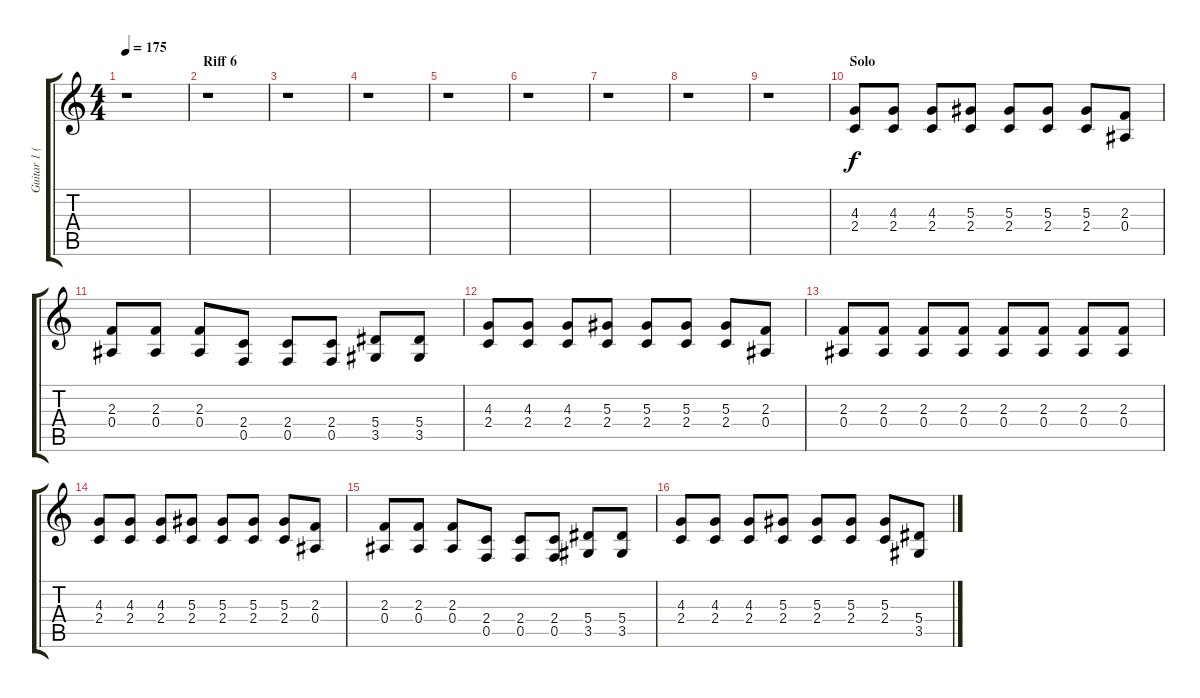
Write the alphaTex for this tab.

\track ("Guitar 1 (Rhytm)" "Guitar 1 (") {instrument distortionguitar}
\staff {score tabs}
\tuning (C4 G3 Eb3 Bb2 F2 C2) {hide}
\ts (4 4)
\tempo 175
\clef g2
\ks c
r.1{dy f} |
\section ("" "Riff 6")
r.1 |
r.1 |
r.1 |
r.1 |
r.1 |
r.1 |
r.1 |
r.1 |
\section ("" "Solo")
(4.3 2.4).8{balance 15} (4.3 2.4).8 (4.3 2.4).8 (5.3 2.4).8 (5.3 2.4).8 (5.3 2.4).8 (5.3 2.4).8 (2.3 0.4).8 |
(2.3 0.4).8 (2.3 0.4).8 (2.3 0.4).8 (2.4 0.5).8 (2.4 0.5).8 (2.4 0.5).8 (5.4 3.5).8 (5.4 3.5).8 |
(4.3 2.4).8 (4.3 2.4).8 (4.3 2.4).8 (5.3 2.4).8 (5.3 2.4).8 (5.3 2.4).8 (5.3 2.4).8 (2.3 0.4).8 |
(2.3 0.4).8 (2.3 0.4).8 (2.3 0.4).8 (2.3 0.4).8 (2.3 0.4).8 (2.3 0.4).8 (2.3 0.4).8 (2.3 0.4).8 |
(4.3 2.4).8 (4.3 2.4).8 (4.3 2.4).8 (5.3 2.4).8 (5.3 2.4).8 (5.3 2.4).8 (5.3 2.4).8 (2.3 0.4).8 |
(2.3 0.4).8 (2.3 0.4).8 (2.3 0.4).8 (2.4 0.5).8 (2.4 0.5).8 (2.4 0.5).8 (5.4 3.5).8 (5.4 3.5).8 |
(4.3 2.4).8 (4.3 2.4).8 (4.3 2.4).8 (5.3 2.4).8 (5.3 2.4).8 (5.3 2.4).8 (5.3 2.4).8 (5.4 3.5).8
